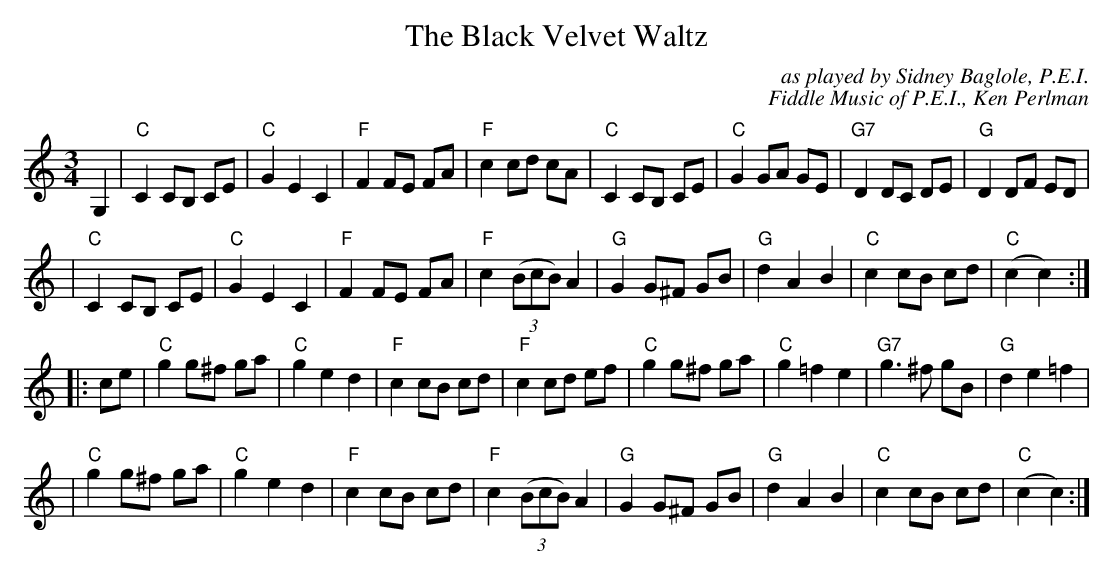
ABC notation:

X:1
T: The Black Velvet Waltz
C: as played by Sidney Baglole, P.E.I.
C: Fiddle Music of P.E.I., Ken Perlman
M: 3/4
K: C
L: 1/8
G,2|"C" C2 CB, CE|"C" G2 E2 C2|"F" F2 FE FA| "F" c2 cd cA\
  |"C" C2 CB, CE|"C" G2 GA GE| "G7" D2 DC DE| "G" D2 DF ED|
|"C" C2 CB, CE|"C" G2 E2 C2|"F" F2 FE FA| "F" c2 (3(BcB) A2 \
  |"G"G2 G^F GB| "G" d2 A2 B2| "C" c2 cB cd| "C" (c2 c2) :|
|: ce| "C" g2 g^f ga| "C" g2 e2 d2| "F" c2 cB cd| "F" c2 cd ef \
  |  "C" g2 g^f ga| "C" g2 =f2 e2| "G7" g3 ^f gB| "G" d2 e2 =f2|
| "C" g2 g^f ga| "C" g2 e2 d2| "F" c2 cB cd| "F" c2 (3(BcB) A2 \
  |"G"G2 G^F GB| "G" d2 A2 B2| "C" c2 cB cd| "C" (c2 c2) :|
